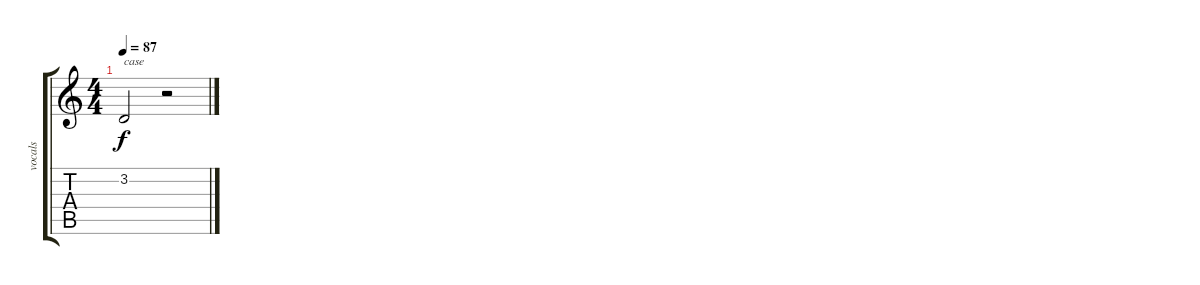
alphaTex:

\track ("vocals" "vocals") {instrument lead6voice}
\staff {score tabs}
\tuning (E4 B3 G3 D3 A2 E2) {hide}
\ts (4 4)
\tempo 87
\clef g2
\ks c
3.2.2{txt "case" dy f} r.2
